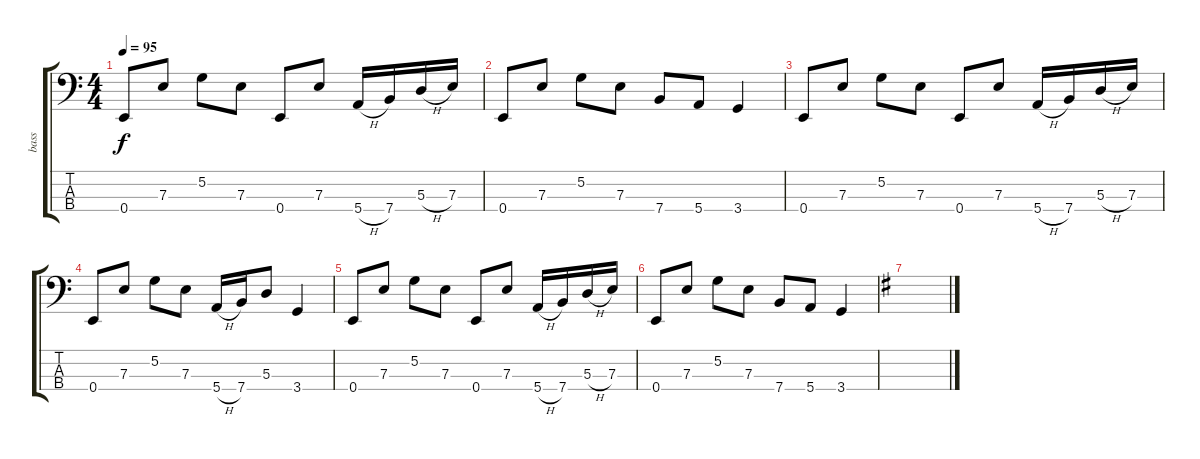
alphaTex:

\track ("bass" "bass") {instrument electricbasspick}
\staff {score tabs}
\tuning (G2 D2 A1 E1) {hide}
\ts (4 4)
\tempo 95
\clef f4
\ks c
0.4.8{dy f} 7.3.8 5.2.8 7.3.8 0.4.8 7.3.8 5.4{h}.16 7.4.16 5.3{h}.16 7.3.16 |
0.4.8 7.3.8 5.2.8 7.3.8 7.4.8 5.4.8 3.4.4 |
0.4.8 7.3.8 5.2.8 7.3.8 0.4.8 7.3.8 5.4{h}.16 7.4.16 5.3{h}.16 7.3.16 |
0.4.8 7.3.8 5.2.8 7.3.8 5.4{h}.16 7.4.16 5.3.8 3.4.4 |
0.4.8 7.3.8 5.2.8 7.3.8 0.4.8 7.3.8 5.4{h}.16 7.4.16 5.3{h}.16 7.3.16 |
0.4.8 7.3.8 5.2.8 7.3.8 7.4.8 5.4.8 3.4.4 |
\ks g
